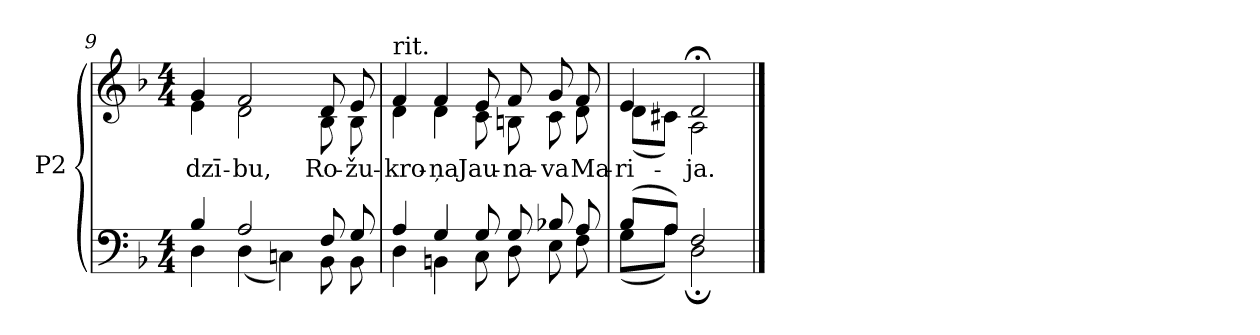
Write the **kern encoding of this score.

**kern	**kern	**text
*part2	*part1	*part1
*staff2	*staff1	*staff1
*I"P2	*	*
*clefF4	*clefG2	*
*k[b-]	*k[b-]	*
*F:	*F:	*
*M4/4	*M4/4	*
=9	=9	=9
*^	*	*
!	!	!	!LO:LY:b:color=#000000
*	*	*^	*
4B-i/	4Di\	4gi/	4ei\	-dzī-
!	!	!	!	!LO:LY:b:color=#000000
2Ai/	(4Di\	2fi/	2di\	-bu,
.	4Cni\)	.	.	.
!	!	!	!	!LO:LY:b:color=#000000
8Fi/	8BB-i\	8di/	8B-i\	Ro-
!	!	!	!	!LO:LY:b:color=#000000
8Gi/	8BB-i\	8ei/	8B-i\	-žu-
=10	=10	=10	=10	=10
!	!	!LO:TX:t=rit.	!	!
!	!	!	!	!LO:LY:b:color=#000000
4Ai/	4Di\	4fi/	4di\	-kro-
!	!	!	!	!LO:LY:b:color=#000000
4Gi/	4BBni\	4fi/	4di\	-ņa
!	!	!	!	!LO:LY:b:color=#000000
8Gi/	8Ci\	8ei/	8ci\	Jau-
!	!	!	!	!LO:LY:b:color=#000000
8Gi/	8Di\	8fi/	8Bni\	-na-
!	!	!	!	!LO:LY:b:color=#000000
8B-Xi/	8Ei\	8gi/	8ci\	-va
!	!	!	!	!LO:LY:b:color=#000000
8Ai/	8Fi\	8fi/	8di\	Ma-
=11	=11	=11	=11	=11
!	!	!	!	!LO:LY:b:color=#000000
(8B-i/L	(8Gi\L	4ei/	(8di\L	-ri-
8Ai/J)	8Ai\J)	.	8c#Xi\J)	.
!	!	!	!	!LO:LY:b:color=#000000
2Fi/	2D;i\	2d;i/	2Ai\	-ja.
*v	*v	*	*	*
*	*v	*v	*
==	==	==
*-	*-	*-
